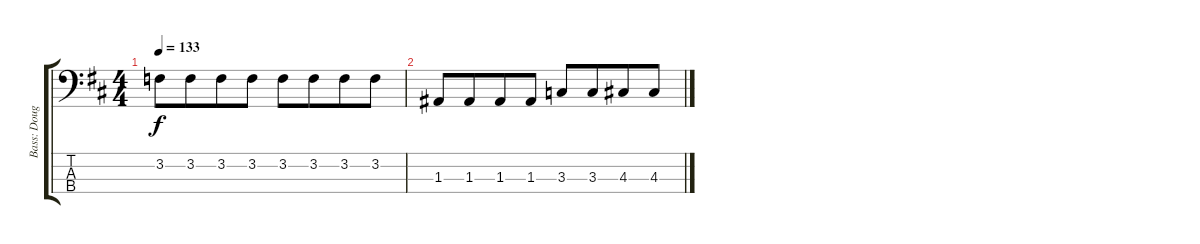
\track ("Bass: Doug" "Bass: Doug") {instrument electricbassfinger}
\staff {score tabs}
\tuning (G2 D2 A1 E1) {hide}
\ts (4 4)
\tempo 133
\clef f4
\ks d
3.2.8{dy f} 3.2.8{beam merge} 3.2.8 3.2.8 3.2.8 3.2.8{beam merge} 3.2.8 3.2.8 |
1.3.8 1.3.8{beam merge} 1.3.8 1.3.8 3.3.8 3.3.8{beam merge} 4.3.8 4.3.8
